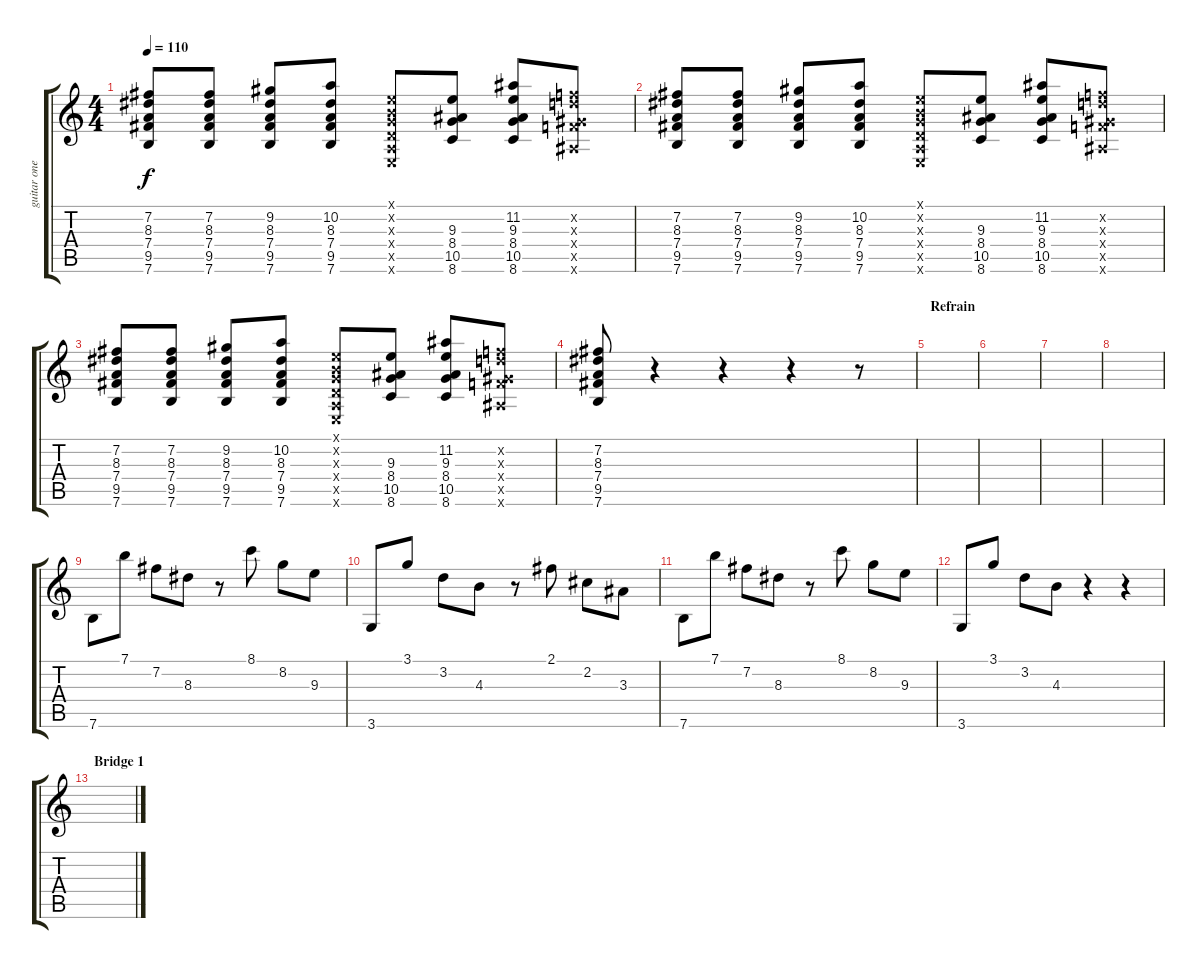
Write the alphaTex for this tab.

\track ("guitar one" "guitar one") {instrument overdrivenguitar}
\staff {score tabs}
\tuning (E4 B3 G3 D3 A2 E2) {hide}
\ts (4 4)
\tempo 110
\clef g2
\ks c
(7.2 8.3 7.4 9.5 7.6).8{dy f} (7.2 8.3 7.4 9.5 7.6).8 (9.2 8.3 7.4 9.5 7.6).8 (10.2 8.3 7.4 9.5 7.6).8 (0.1{x} 0.2{x} 0.3{x} 0.4{x} 0.5{x} 0.6{x}).8 (9.3 8.4 10.5 8.6).8 (11.2 9.3 8.4 10.5 8.6).8 (6.2{x} 7.3{x} 6.4{x} 8.5{x} 6.6{x}).8 |
(7.2 8.3 7.4 9.5 7.6).8 (7.2 8.3 7.4 9.5 7.6).8 (9.2 8.3 7.4 9.5 7.6).8 (10.2 8.3 7.4 9.5 7.6).8 (0.1{x} 0.2{x} 0.3{x} 0.4{x} 0.5{x} 0.6{x}).8 (9.3 8.4 10.5 8.6).8 (11.2 9.3 8.4 10.5 8.6).8 (6.2{x} 7.3{x} 6.4{x} 8.5{x} 6.6{x}).8 |
(7.2 8.3 7.4 9.5 7.6).8 (7.2 8.3 7.4 9.5 7.6).8 (9.2 8.3 7.4 9.5 7.6).8 (10.2 8.3 7.4 9.5 7.6).8 (0.1{x} 0.2{x} 0.3{x} 0.4{x} 0.5{x} 0.6{x}).8 (9.3 8.4 10.5 8.6).8 (11.2 9.3 8.4 10.5 8.6).8 (6.2{x} 7.3{x} 6.4{x} 8.5{x} 6.6{x}).8 |
(7.2 8.3 7.4 9.5 7.6).8 r.4 r.4 r.4 r.8 |
\section ("" "Refrain")
|
|
|
|
7.6.8{volume 10} 7.1.8 7.2.8 8.3.8 r.8 8.1.8 8.2.8 9.3.8 |
3.6.8 3.1.8 3.2.8 4.3.8 r.8 2.1.8 2.2.8 3.3.8 |
7.6.8{volume 10} 7.1.8 7.2.8 8.3.8 r.8 8.1.8 8.2.8 9.3.8 |
3.6.8 3.1.8 3.2.8 4.3.8 r.4 r.4 |
\section ("" "Bridge 1")
